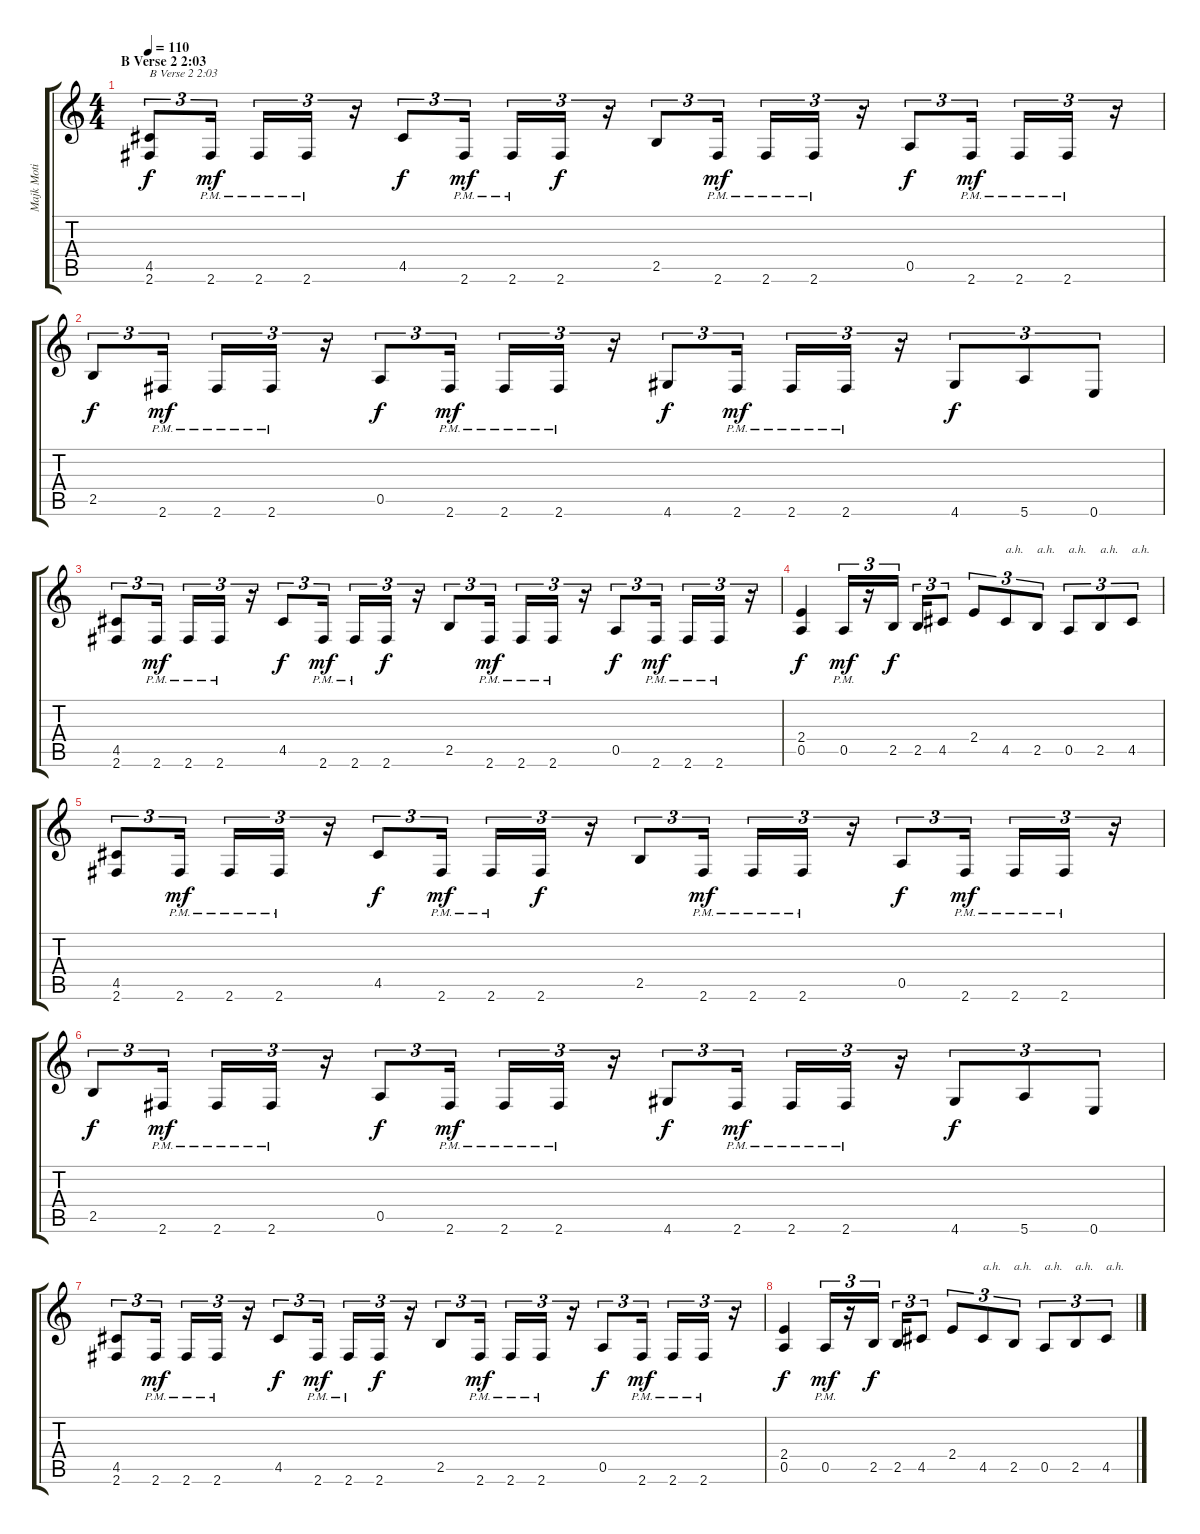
\track ("Majk Moti (right)" "Majk Moti ") {instrument overdrivenguitar}
\staff {score tabs}
\tuning (E4 B3 G3 D3 A2 E2) {hide}
\ts (4 4)
\section ("" "B Verse 2 2:03")
\tempo 110
\clef g2
\ks c
(4.5 2.6).8{tu (3 2) txt "B Verse 2 2:03" dy f} 2.6{pm}.16{tu (3 2) dy mf} 2.6{pm}.16{tu (3 2)} 2.6{pm}.16{tu (3 2)} r.16{tu (3 2)} 4.5.8{tu (3 2) dy f} 2.6{pm}.16{tu (3 2) dy mf} 2.6{pm}.16{tu (3 2)} 2.6.16{tu (3 2) dy f} r.16{tu (3 2)} 2.5.8{tu (3 2)} 2.6{pm}.16{tu (3 2) dy mf} 2.6{pm}.16{tu (3 2)} 2.6{pm}.16{tu (3 2)} r.16{tu (3 2)} 0.5.8{tu (3 2) dy f} 2.6{pm}.16{tu (3 2) dy mf} 2.6{pm}.16{tu (3 2)} 2.6{pm}.16{tu (3 2)} r.16{tu (3 2)} |
2.5.8{tu (3 2) dy f} 2.6{pm}.16{tu (3 2) dy mf} 2.6{pm}.16{tu (3 2)} 2.6{pm}.16{tu (3 2)} r.16{tu (3 2)} 0.5.8{tu (3 2) dy f} 2.6{pm}.16{tu (3 2) dy mf} 2.6{pm}.16{tu (3 2)} 2.6{pm}.16{tu (3 2)} r.16{tu (3 2)} 4.6.8{tu (3 2) dy f} 2.6{pm}.16{tu (3 2) dy mf} 2.6{pm}.16{tu (3 2)} 2.6{pm}.16{tu (3 2)} r.16{tu (3 2)} 4.6.8{tu (3 2) dy f} 5.6.8{tu (3 2)} 0.6.8{tu (3 2)} |
(4.5 2.6).8{tu (3 2)} 2.6{pm}.16{tu (3 2) dy mf} 2.6{pm}.16{tu (3 2)} 2.6{pm}.16{tu (3 2)} r.16{tu (3 2)} 4.5.8{tu (3 2) dy f} 2.6{pm}.16{tu (3 2) dy mf} 2.6{pm}.16{tu (3 2)} 2.6.16{tu (3 2) dy f} r.16{tu (3 2)} 2.5.8{tu (3 2)} 2.6{pm}.16{tu (3 2) dy mf} 2.6{pm}.16{tu (3 2)} 2.6{pm}.16{tu (3 2)} r.16{tu (3 2)} 0.5.8{tu (3 2) dy f} 2.6{pm}.16{tu (3 2) dy mf} 2.6{pm}.16{tu (3 2)} 2.6{pm}.16{tu (3 2)} r.16{tu (3 2)} |
(2.4 0.5).4{dy f} 0.5{pm}.16{tu (3 2) dy mf} r.16{tu (3 2)} 2.5.16{tu (3 2) dy f} 2.5.16{tu (3 2)} 4.5.8{tu (3 2)} 2.4.8{tu (3 2)} 4.5.8{tu (3 2) txt "a.h."} 2.5.8{tu (3 2) txt "a.h."} 0.5.8{tu (3 2) txt "a.h."} 2.5.8{tu (3 2) txt "a.h."} 4.5.8{tu (3 2) txt "a.h."} |
(4.5 2.6).8{tu (3 2)} 2.6{pm}.16{tu (3 2) dy mf} 2.6{pm}.16{tu (3 2)} 2.6{pm}.16{tu (3 2)} r.16{tu (3 2)} 4.5.8{tu (3 2) dy f} 2.6{pm}.16{tu (3 2) dy mf} 2.6{pm}.16{tu (3 2)} 2.6.16{tu (3 2) dy f} r.16{tu (3 2)} 2.5.8{tu (3 2)} 2.6{pm}.16{tu (3 2) dy mf} 2.6{pm}.16{tu (3 2)} 2.6{pm}.16{tu (3 2)} r.16{tu (3 2)} 0.5.8{tu (3 2) dy f} 2.6{pm}.16{tu (3 2) dy mf} 2.6{pm}.16{tu (3 2)} 2.6{pm}.16{tu (3 2)} r.16{tu (3 2)} |
2.5.8{tu (3 2) dy f} 2.6{pm}.16{tu (3 2) dy mf} 2.6{pm}.16{tu (3 2)} 2.6{pm}.16{tu (3 2)} r.16{tu (3 2)} 0.5.8{tu (3 2) dy f} 2.6{pm}.16{tu (3 2) dy mf} 2.6{pm}.16{tu (3 2)} 2.6{pm}.16{tu (3 2)} r.16{tu (3 2)} 4.6.8{tu (3 2) dy f} 2.6{pm}.16{tu (3 2) dy mf} 2.6{pm}.16{tu (3 2)} 2.6{pm}.16{tu (3 2)} r.16{tu (3 2)} 4.6.8{tu (3 2) dy f} 5.6.8{tu (3 2)} 0.6.8{tu (3 2)} |
(4.5 2.6).8{tu (3 2)} 2.6{pm}.16{tu (3 2) dy mf} 2.6{pm}.16{tu (3 2)} 2.6{pm}.16{tu (3 2)} r.16{tu (3 2)} 4.5.8{tu (3 2) dy f} 2.6{pm}.16{tu (3 2) dy mf} 2.6{pm}.16{tu (3 2)} 2.6.16{tu (3 2) dy f} r.16{tu (3 2)} 2.5.8{tu (3 2)} 2.6{pm}.16{tu (3 2) dy mf} 2.6{pm}.16{tu (3 2)} 2.6{pm}.16{tu (3 2)} r.16{tu (3 2)} 0.5.8{tu (3 2) dy f} 2.6{pm}.16{tu (3 2) dy mf} 2.6{pm}.16{tu (3 2)} 2.6{pm}.16{tu (3 2)} r.16{tu (3 2)} |
(2.4 0.5).4{dy f} 0.5{pm}.16{tu (3 2) dy mf} r.16{tu (3 2)} 2.5.16{tu (3 2) dy f} 2.5.16{tu (3 2)} 4.5.8{tu (3 2)} 2.4.8{tu (3 2)} 4.5.8{tu (3 2) txt "a.h."} 2.5.8{tu (3 2) txt "a.h."} 0.5.8{tu (3 2) txt "a.h."} 2.5.8{tu (3 2) txt "a.h."} 4.5.8{tu (3 2) txt "a.h."}
